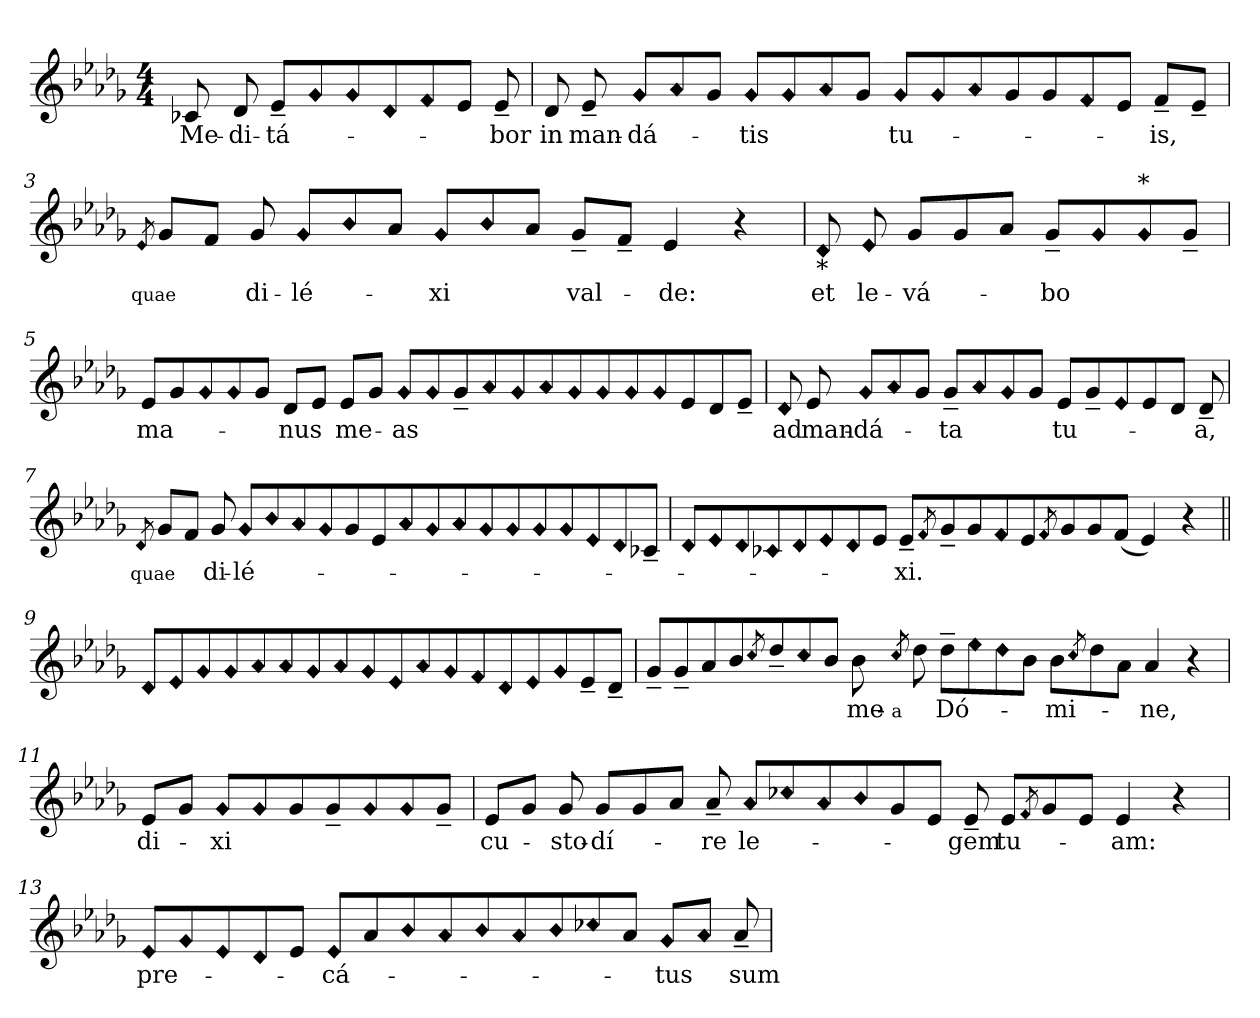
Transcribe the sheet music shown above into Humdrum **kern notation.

**kern	**text
*part1	*part1
*staff1	*staff1
!!LO:PB:g=z
*clefG2	*
*k[b-e-a-d-g-]	*
*D-:	*
*M4/4	*
=1	=1
!	!LO:LY:b:color=#000000
8c-Xi/	Me-
!	!LO:LY:b:color=#000000
8d-i/	-di-
!	!LO:LY:b:color=#000000
8e-~i/L	-tá-
!LO:N:head=diamond	!
8g-i/	.
!LO:N:head=diamond	!
8g-i/	.
!LO:N:head=diamond	!
8d-i/	.
!LO:N:head=diamond	!
8fi/	.
8e-i/J	.
!	!LO:LY:b:color=#000000
8e-~i/	-bor
=2'	=2'
!	!LO:LY:b:color=#000000
8d-i/	in
!	!LO:LY:b:color=#000000
8e-~i/	man-
!LO:N:head=diamond	!
!	!LO:LY:b:color=#000000
8g-i/L	-dá-
!LO:N:head=diamond	!
8a-i/	.
8g-i/J	.
!LO:N:head=diamond	!
!	!LO:LY:b:color=#000000
8g-i/L	-tis
!LO:N:head=diamond	!
8g-i/	.
!LO:N:head=diamond	!
8a-i/	.
8g-i/J	.
!LO:N:head=diamond	!
!	!LO:LY:b:color=#000000
8g-i/L	tu-
!LO:N:head=diamond	!
8g-i/	.
!LO:N:head=diamond	!
8a-i/	.
8g-i/	.
8g-i/	.
!LO:N:head=diamond	!
8fi/	.
8e-i/J	.
!	!LO:LY:b:color=#000000
8f~i/L	-is,
8e-~i/J	.
=3'	=3'
!LO:N:head=diamond	!
!	!LO:LY:b:color=#000000
8qe-i/	quae
8g-i/L	.
8fi/J	.
!	!LO:LY:b:color=#000000
8g-i/	di-
!LO:N:head=diamond	!
!	!LO:LY:b:color=#000000
8g-i/L	-lé-
!LO:N:head=diamond	!
8b-i/	.
8a-i/J	.
!LO:N:head=diamond	!
!	!LO:LY:b:color=#000000
8g-i/L	-xi
!LO:N:head=diamond	!
8b-i/	.
8a-i/J	.
!	!LO:LY:b:color=#000000
8g-~i/L	val-
8f~i/J	.
!	!LO:LY:b:color=#000000
4e-i/	-de:
4r	.
!!LO:LB:g=z
=4	=4
!LO:N:head=diamond	!
!LO:TX:b:t=*	!
!	!LO:LY:b:color=#000000
8d-i/	et
!LO:N:head=diamond	!
!	!LO:LY:b:color=#000000
8e-i/	le-
!	!LO:LY:b:color=#000000
8g-i/L	-vá-
8g-i/	.
8a-i/J	.
!	!LO:LY:b:color=#000000
8g-~i/L	-bo
!LO:N:head=diamond	!
8g-i/	.
!LO:TX:a:t=*	!
!LO:N:head=diamond	!
8g-i/	.
8g-~i/J	.
=5'	=5'
!	!LO:LY:b:color=#000000
8e-i/L	ma-
8g-i/	.
!LO:N:head=diamond	!
8g-i/	.
!LO:N:head=diamond	!
8g-i/	.
8g-i/J	.
!	!LO:LY:b:color=#000000
8d-i/L	-nus
8e-i/J	.
!	!LO:LY:b:color=#000000
8e-i/L	me-
8g-i/J	.
!LO:N:head=diamond	!
!	!LO:LY:b:color=#000000
8g-i/L	-as
!LO:N:head=diamond	!
8g-i/	.
8g-~i/	.
!LO:N:head=diamond	!
8a-i/	.
!LO:N:head=diamond	!
8g-i/	.
!LO:N:head=diamond	!
8a-i/	.
!LO:N:head=diamond	!
8g-i/	.
!LO:N:head=diamond	!
8g-i/	.
!LO:N:head=diamond	!
8g-i/	.
!LO:N:head=diamond	!
8g-i/	.
8e-i/	.
8d-i/	.
8e-~i/J	.
!!LO:LB:g=z
=6'	=6'
!LO:N:head=diamond	!
!	!LO:LY:b:color=#000000
8d-i/	ad
!	!LO:LY:b:color=#000000
8e-i/	man-
!LO:N:head=diamond	!
!	!LO:LY:b:color=#000000
8g-i/L	-dá-
!LO:N:head=diamond	!
8a-i/	.
8g-i/J	.
!	!LO:LY:b:color=#000000
8g-~i/L	-ta
!LO:N:head=diamond	!
8a-i/	.
!LO:N:head=diamond	!
8g-i/	.
8g-i/J	.
!	!LO:LY:b:color=#000000
8e-i/L	tu-
8g-~i/	.
!LO:N:head=diamond	!
8e-i/	.
8e-i/	.
8d-i/J	.
!	!LO:LY:b:color=#000000
8d-~i/	-a,
=7'	=7'
!LO:N:head=diamond	!
!	!LO:LY:b:color=#000000
8qd-i/	quae
8g-i/L	.
8fi/J	.
!	!LO:LY:b:color=#000000
8g-i/	di-
!LO:N:head=diamond	!
!	!LO:LY:b:color=#000000
8g-i/L	-lé-
!LO:N:head=diamond	!
8b-i/	.
!LO:N:head=diamond	!
8a-i/	.
!LO:N:head=diamond	!
8g-i/	.
8g-i/	.
8e-i/	.
!LO:N:head=diamond	!
8a-i/	.
!LO:N:head=diamond	!
8g-i/	.
!LO:N:head=diamond	!
8a-i/	.
!LO:N:head=diamond	!
8g-i/	.
!LO:N:head=diamond	!
8g-i/	.
!LO:N:head=diamond	!
8g-i/	.
!LO:N:head=diamond	!
8g-i/	.
!LO:N:head=diamond	!
8e-i/	.
!LO:N:head=diamond	!
8d-i/	.
8c-X~i/J	.
!!LO:LB:g=z
=8'	=8'
!LO:N:head=diamond	!
8d-i/L	.
!LO:N:head=diamond	!
8e-i/	.
!LO:N:head=diamond	!
8d-i/	.
!LO:N:head=diamond	!
8c-Xi/	.
!LO:N:head=diamond	!
8d-i/	.
!LO:N:head=diamond	!
8e-i/	.
!LO:N:head=diamond	!
8d-i/	.
8e-i/J	.
!	!LO:LY:b:color=#000000
8e-~i/L	-xi.
!LO:N:head=diamond	!
8qfi/	.
8g-~i/	.
8g-i/	.
!LO:N:head=diamond	!
8fi/	.
8e-i/	.
!LO:N:head=diamond	!
8qfi/	.
8g-i/	.
8g-i/	.
(8fi/J	.
4e-i/)	.
!	!LO:LY:b:color=#000000
4r	V. 1. Pars
=9||	=9||
!LO:N:head=diamond	!
8d-i/L	.
!LO:N:head=diamond	!
8e-i/	.
!LO:N:head=diamond	!
8g-i/	.
!LO:N:head=diamond	!
8g-i/	.
!LO:N:head=diamond	!
8a-i/	.
!LO:N:head=diamond	!
8a-i/	.
!LO:N:head=diamond	!
8g-i/	.
!LO:N:head=diamond	!
8a-i/	.
!LO:N:head=diamond	!
8g-i/	.
!LO:N:head=diamond	!
8e-i/	.
!LO:N:head=diamond	!
8a-i/	.
!LO:N:head=diamond	!
8g-i/	.
!LO:N:head=diamond	!
8fi/	.
!LO:N:head=diamond	!
8d-i/	.
!LO:N:head=diamond	!
8e-i/	.
!LO:N:head=diamond	!
8g-i/	.
8e-~i/	.
8d-~i/J	.
!!LO:LB:g=z
=10'	=10'
8g-~i/L	.
8g-~i/	.
8a-i/	.
8b-i/	.
!LO:N:head=diamond	!
8qcci/	.
8dd-~i/	.
!LO:N:head=diamond	!
8cci/	.
8b-i/J	.
!	!LO:LY:b:color=#000000
8b-i\	me-
!LO:N:head=diamond	!
!	!LO:LY:b:color=#000000
8qcci/	-a
8dd-i\	.
!	!LO:LY:b:color=#000000
8dd-~i\L	Dó-
!LO:N:head=diamond	!
8ee-i\	.
!LO:N:head=diamond	!
8dd-i\	.
8b-i\J	.
!	!LO:LY:b:color=#000000
8b-i\L	-mi-
!LO:N:head=diamond	!
8qcci/	.
8dd-i\	.
8a-i\J	.
!	!LO:LY:b:color=#000000
4a-i/	-ne,
4r	.
=11	=11
!	!LO:LY:b:color=#000000
8e-i/L	di-
8g-i/J	.
!LO:N:head=diamond	!
!	!LO:LY:b:color=#000000
8g-i/L	-xi
!LO:N:head=diamond	!
8g-i/	.
8g-i/	.
8g-~i/	.
!LO:N:head=diamond	!
8g-i/	.
!LO:N:head=diamond	!
8g-i/	.
8g-~i/J	.
!!LO:LB:g=z
=12'	=12'
!	!LO:LY:b:color=#000000
8e-i/L	cu-
8g-i/J	.
!	!LO:LY:b:color=#000000
8g-i/	-sto-
!	!LO:LY:b:color=#000000
8g-i/L	-dí-
8g-i/	.
8a-i/J	.
!	!LO:LY:b:color=#000000
8a-~i/	-re
!LO:N:head=diamond	!
!	!LO:LY:b:color=#000000
8a-i/L	le-
!LO:N:head=diamond	!
8cc-Xi/	.
!LO:N:head=diamond	!
8a-i/	.
!LO:N:head=diamond	!
8b-i/	.
8g-i/	.
8e-i/J	.
!	!LO:LY:b:color=#000000
8e-~i/	-gem
!	!LO:LY:b:color=#000000
8e-i/L	tu-
!LO:N:head=diamond	!
8qfi/	.
8g-i/	.
8e-i/J	.
!	!LO:LY:b:color=#000000
4e-i/	-am:
4r	.
=13	=13
!LO:N:head=diamond	!
!	!LO:LY:b:color=#000000
8e-i/L	pre-
!LO:N:head=diamond	!
8g-i/	.
!LO:N:head=diamond	!
8e-i/	.
!LO:N:head=diamond	!
8d-i/	.
8e-i/J	.
!LO:N:head=diamond	!
!	!LO:LY:b:color=#000000
8e-i/L	-cá-
8a-i/	.
!LO:N:head=diamond	!
8b-i/	.
!LO:N:head=diamond	!
8a-i/	.
!LO:N:head=diamond	!
8b-i/	.
!LO:N:head=diamond	!
8a-i/	.
!LO:N:head=diamond	!
8b-i/	.
!LO:N:head=diamond	!
8cc-Xi/	.
8a-i/J	.
!LO:N:head=diamond	!
!	!LO:LY:b:color=#000000
8g-i/L	-tus
!LO:N:head=diamond	!
8a-i/J	.
!	!LO:LY:b:color=#000000
8a-~i/	sum
='	='
*-	*-
